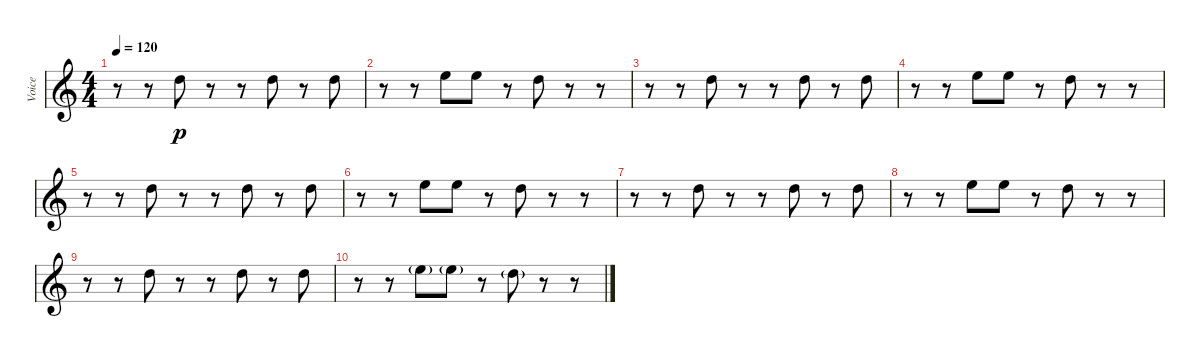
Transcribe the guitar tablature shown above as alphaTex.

\track ("Voice" "Voice") {instrument choiraahs}
\staff {score}
\tuning (E4 B3 G3 D3 A2 E2) {hide}
\ts (4 4)
\tempo 120
\clef g2
\ks c
r.8{dy p} r.8 10.1.8 r.8 r.8 10.1.8 r.8 10.1.8 |
r.8 r.8 12.1.8 12.1.8 r.8 10.1.8 r.8 r.8 |
r.8 r.8 10.1.8 r.8 r.8 10.1.8 r.8 10.1.8 |
r.8 r.8 12.1.8 12.1.8 r.8 10.1.8 r.8 r.8 |
r.8 r.8 10.1.8 r.8 r.8 10.1.8 r.8 10.1.8 |
r.8 r.8 12.1.8 12.1.8 r.8 10.1.8 r.8 r.8 |
r.8 r.8 10.1.8 r.8 r.8 10.1.8 r.8 10.1.8 |
r.8 r.8 12.1.8 12.1.8 r.8 10.1.8 r.8 r.8 |
r.8 r.8 10.1.8 r.8 r.8 10.1.8 r.8 10.1.8 |
r.8 r.8 12.1{g}.8 12.1{g}.8 r.8 10.1{g}.8 r.8 r.8
